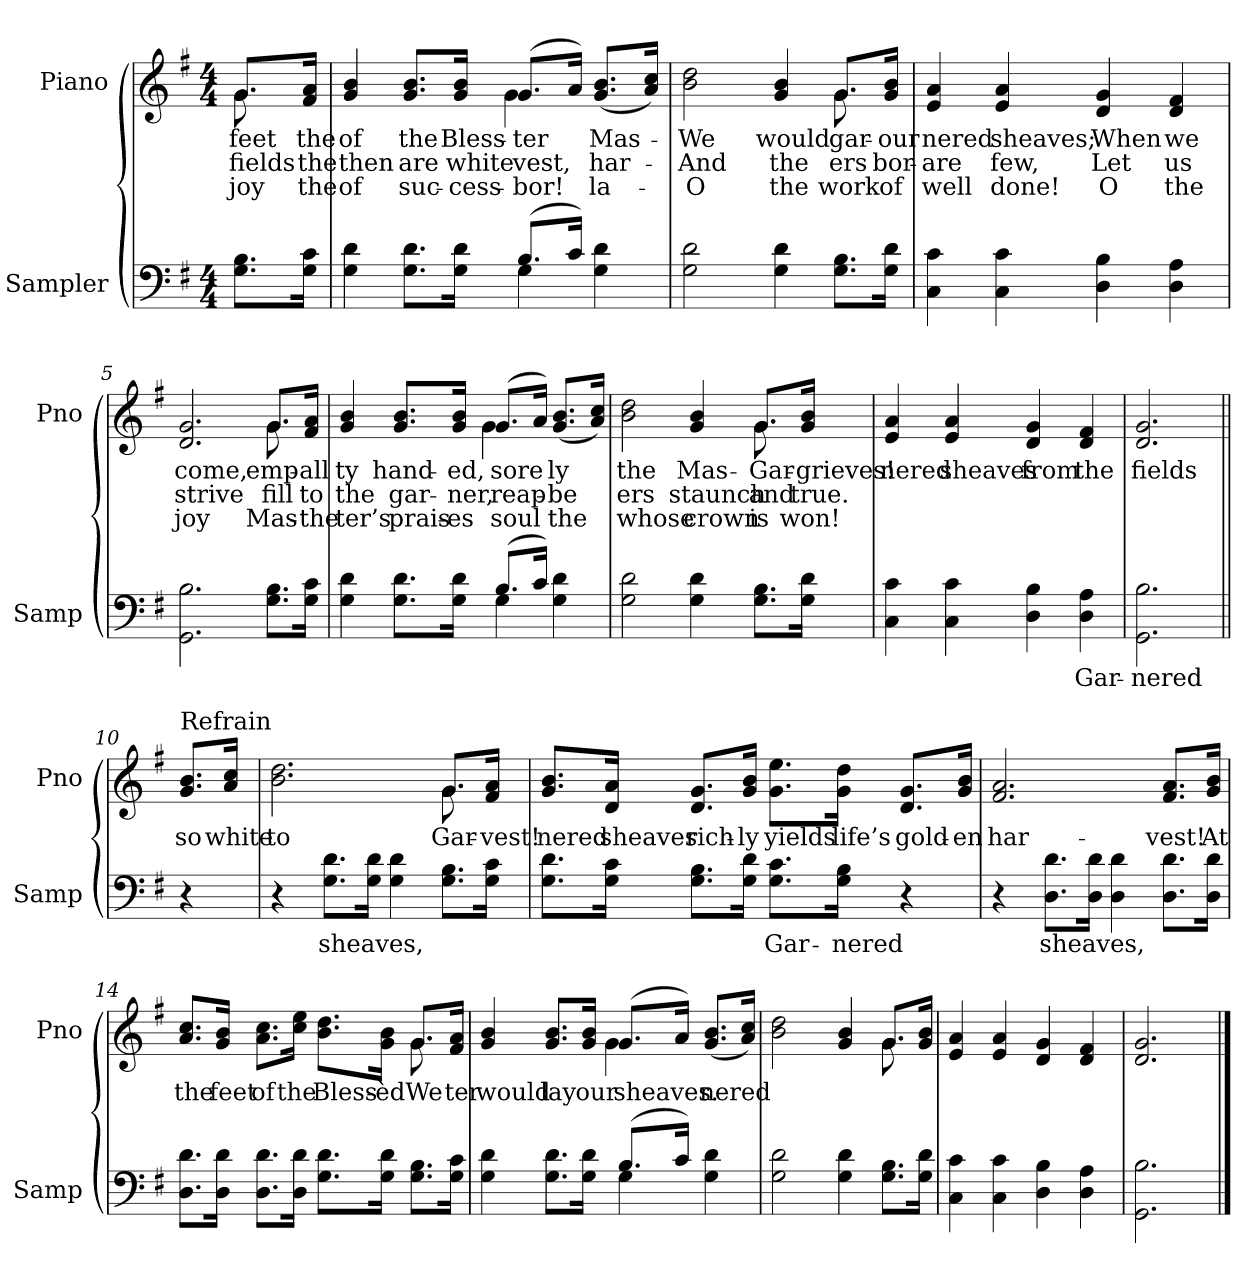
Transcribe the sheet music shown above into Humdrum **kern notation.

**kern	**text	**kern	**text	**text	**text
*part2	*part2	*part1	*part1	*part1	*part1
*staff2	*staff2	*staff1	*staff1	*staff1	*staff1
*I"Sampler	*	*I"Piano	*	*	*
*I'Samp	*	*I'Pno	*	*	*
*clefF4	*	*clefG2	*	*	*
*k[f#]	*	*k[f#]	*	*	*
*G:	*	*G:	*	*	*
*M4/4	*	*M4/4	*	*	*
=1	=1	=1	=1	=1	=1
*	*	*^	*	*	*
8.G\ 8.B\L	.	8.g/L	8.g	feet	fields	joy
16G\ 16c\Jk	.	16f#/ 16a/Jk	16ryy	the	the	the
=2	=2	=2	=2	=2	=2	=2
*^	*	*	*	*	*	*
4G 4d	2ryy	.	4g 4b	2ryy	of	then	of
8.G\ 8.d\L	.	.	8.g/ 8.b/L	.	the	are	suc-
16G\ 16d\Jk	.	.	16g/ 16b/Jk	.	Bless-	white	-cess-
(8.B/L	4G	.	(8.g/L	4g	-ter	-vest,	-bor!
16c/Jk)	.	.	16a/Jk)	.	.	.	.
4G 4d	4ryy	.	(8.g/ 8.b/L	4ryy	Mas-	har-	la-
.	.	.	16a/ 16cc/Jk)	.	.	.	.
*v	*v	*	*	*	*	*	*
=3	=3	=3	=3	=3	=3	=3
2G 2d	.	2b 2dd	2.ryy	We	And	O
4G 4d	.	4g 4b	.	would	the	the
8.G\ 8.B\L	.	8.g/L	8.g	gar-	-ers	work
16G\ 16d\Jk	.	16g/ 16b/Jk	16ryy	our	-bor-	of
*	*	*v	*v	*	*	*
=4	=4	=4	=4	=4	=4
4C 4c	.	4e 4a	-nered	are	well
4C 4c	.	4e 4a	sheaves;	few,	done!
4D 4B	.	4d 4g	When	Let	O
4D 4A	.	4d 4f#	we	us	the
=5	=5	=5	=5	=5	=5
*	*	*^	*	*	*
2.GG 2.B	.	2.d 2.g	2.ryy	come,	strive	joy
8.G\ 8.B\L	.	8.g/L	8.g	emp-	fill	Mas-
16G\ 16c\Jk	.	16f#/ 16a/Jk	16ryy	all	to	the
=6	=6	=6	=6	=6	=6	=6
*^	*	*	*	*	*	*
4G 4d	2ryy	.	4g 4b	2ryy	-ty	the	-ter’s
8.G\ 8.d\L	.	.	8.g/ 8.b/L	.	hand-	gar-	prais-
16G\ 16d\Jk	.	.	16g/ 16b/Jk	.	-ed,	-ner,	-es
(8.B/L	4G	.	(8.g/L	4g	sore	reap-	soul
16c/Jk)	.	.	16a/Jk)	.	.	.	.
4G 4d	4ryy	.	(8.g/ 8.b/L	4ryy	-ly	be	the
.	.	.	16a/ 16cc/Jk)	.	.	.	.
*v	*v	*	*	*	*	*	*
=7	=7	=7	=7	=7	=7	=7
2G 2d	.	2b 2dd	2.ryy	the	-ers	whose
4G 4d	.	4g 4b	.	Mas-	staunch	crown
8.G\ 8.B\L	.	8.g/L	8.g	Gar-	and	is
16G\ 16d\Jk	.	16g/ 16b/Jk	16ryy	grieves!	true.	won!
*	*	*v	*v	*	*	*
=8	=8	=8	=8	=8	=8
4C 4c	.	4e 4a	-nered	.	.
4C 4c	.	4e 4a	sheaves	.	.
4D 4B	.	4d 4g	from	.	.
4D 4A	Gar-	4d 4f#	the	.	.
=9	=9	=9	=9	=9	=9
2.GG 2.B	-nered	2.d 2.g	fields	.	.
=10||	=10||	=10||	=10||	=10||	=10||
!	!	!LO:TX:t=Refrain	!	!	!
4r	.	8.g/ 8.b/L	so	.	.
.	.	16a/ 16cc/Jk	white	.	.
=11	=11	=11	=11	=11	=11
*	*	*^	*	*	*
4r	.	2.b 2.dd	2.ryy	to	.	.
8.G\ 8.d\L	sheaves,	.	.	.	.	.
16G\ 16d\Jk	.	.	.	.	.	.
4G 4d	.	.	.	.	.	.
8.G\ 8.B\L	.	8.g/L	8.g	Gar-	.	.
16G\ 16c\Jk	.	16f#/ 16a/Jk	16ryy	-vest!	.	.
*	*	*v	*v	*	*	*
=12	=12	=12	=12	=12	=12
8.G\ 8.d\L	.	8.g/ 8.b/L	-nered	.	.
16G\ 16c\Jk	.	16d/ 16a/Jk	sheaves	.	.
8.G\ 8.B\L	.	8.d/ 8.g/L	rich-	.	.
16G\ 16d\Jk	.	16g/ 16b/Jk	-ly	.	.
8.G\ 8.c\L	Gar-	8.g\ 8.ee\L	yields	.	.
16G\ 16B\Jk	-nered	16g\ 16dd\Jk	life’s	.	.
4r	.	8.d/ 8.g/L	gold-	.	.
.	.	16g/ 16b/Jk	-en	.	.
=13	=13	=13	=13	=13	=13
4r	.	2.f# 2.a	har-	.	.
8.D\ 8.d\L	sheaves,	.	.	.	.
16D\ 16d\Jk	.	.	.	.	.
4D 4d	.	.	.	.	.
8.D\ 8.d\L	.	8.f#/ 8.a/L	-vest!	.	.
16D\ 16d\Jk	.	16g/ 16b/Jk	At	.	.
=14	=14	=14	=14	=14	=14
*	*	*^	*	*	*
8.D\ 8.d\L	.	8.a/ 8.cc/L	2.ryy	the	.	.
16D\ 16d\Jk	.	16g/ 16b/Jk	.	feet	.	.
8.D\ 8.d\L	.	8.a\ 8.cc\L	.	of	.	.
16D\ 16d\Jk	.	16cc\ 16ee\Jk	.	the	.	.
8.G\ 8.d\L	.	8.b\ 8.dd\L	.	Bless-	.	.
16G\ 16d\Jk	.	16g\ 16b\Jk	.	-èd	.	.
8.G\ 8.B\L	.	8.g/L	8.g	We	.	.
16G\ 16c\Jk	.	16f#/ 16a/Jk	16ryy	-ter	.	.
=15	=15	=15	=15	=15	=15	=15
*^	*	*	*	*	*	*
4G 4d	2ryy	.	4g 4b	2ryy	would	.	.
8.G\ 8.d\L	.	.	8.g/ 8.b/L	.	lay	.	.
16G\ 16d\Jk	.	.	16g/ 16b/Jk	.	our	.	.
(8.B/L	4G	.	(8.g/L	4g	sheaves.	.	.
16c/Jk)	.	.	16a/Jk)	.	.	.	.
4G 4d	4ryy	.	(8.g/ 8.b/L	4ryy	-nered	.	.
.	.	.	16a/ 16cc/Jk)	.	.	.	.
*v	*v	*	*	*	*	*	*
=16	=16	=16	=16	=16	=16	=16
2G 2d	.	2b 2dd	2.ryy	.	.	.
4G 4d	.	4g 4b	.	.	.	.
8.G\ 8.B\L	.	8.g/L	8.g	.	.	.
16G\ 16d\Jk	.	16g/ 16b/Jk	16ryy	.	.	.
*	*	*v	*v	*	*	*
=17	=17	=17	=17	=17	=17
4C 4c	.	4e 4a	.	.	.
4C 4c	.	4e 4a	.	.	.
4D 4B	.	4d 4g	.	.	.
4D 4A	.	4d 4f#	.	.	.
=18	=18	=18	=18	=18	=18
2.GG 2.B	.	2.d 2.g	.	.	.
==	==	==	==	==	==
*-	*-	*-	*-	*-	*-
